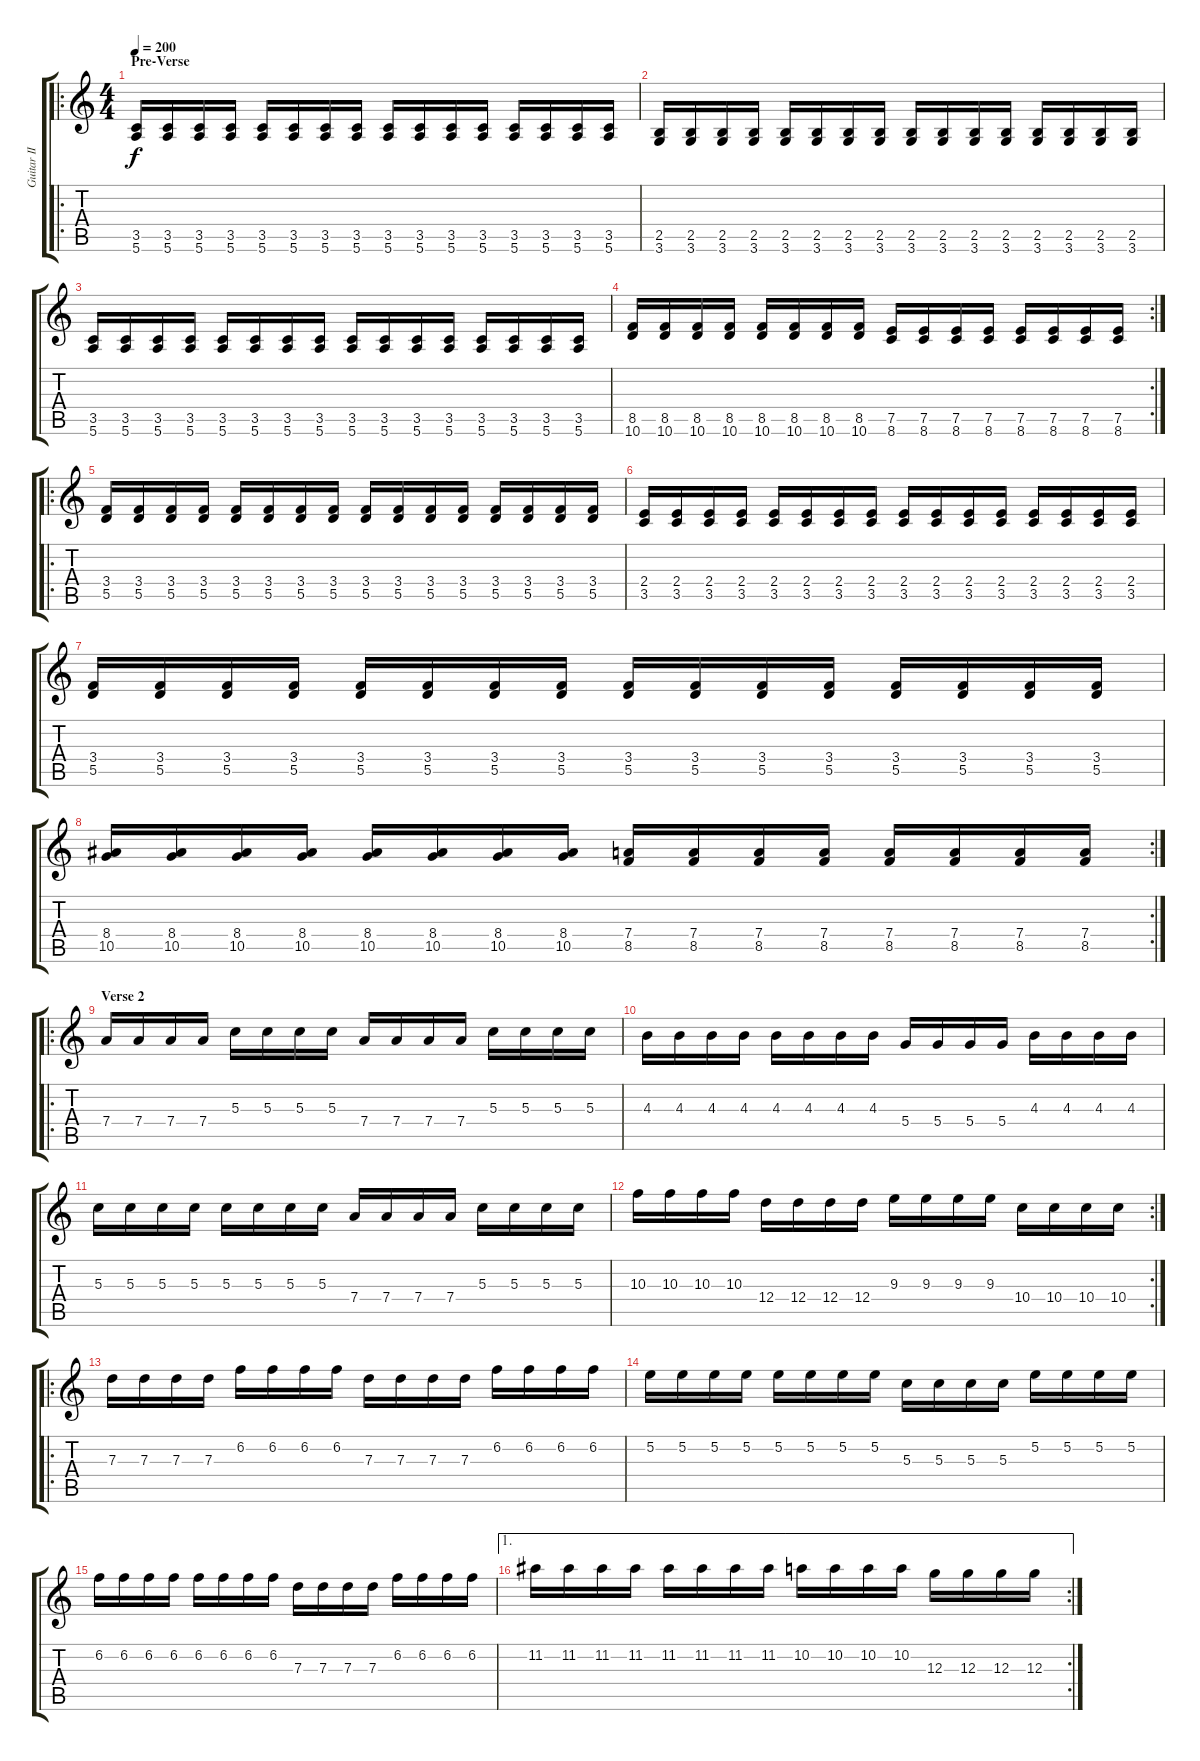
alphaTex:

\track ("Guitar II" "Guitar II") {instrument distortionguitar}
\staff {score tabs}
\tuning (E4 B3 G3 D3 A2 E2) {hide}
\ro
\ts (4 4)
\section ("" "Pre-Verse")
\tempo 200
\clef g2
\ks c
(3.5 5.6).16{dy f} (3.5 5.6).16 (3.5 5.6).16 (3.5 5.6).16 (3.5 5.6).16 (3.5 5.6).16 (3.5 5.6).16 (3.5 5.6).16 (3.5 5.6).16 (3.5 5.6).16 (3.5 5.6).16 (3.5 5.6).16 (3.5 5.6).16 (3.5 5.6).16 (3.5 5.6).16 (3.5 5.6).16 |
(2.5 3.6).16 (2.5 3.6).16 (2.5 3.6).16 (2.5 3.6).16 (2.5 3.6).16 (2.5 3.6).16 (2.5 3.6).16 (2.5 3.6).16 (2.5 3.6).16 (2.5 3.6).16 (2.5 3.6).16 (2.5 3.6).16 (2.5 3.6).16 (2.5 3.6).16 (2.5 3.6).16 (2.5 3.6).16 |
(3.5 5.6).16 (3.5 5.6).16 (3.5 5.6).16 (3.5 5.6).16 (3.5 5.6).16 (3.5 5.6).16 (3.5 5.6).16 (3.5 5.6).16 (3.5 5.6).16 (3.5 5.6).16 (3.5 5.6).16 (3.5 5.6).16 (3.5 5.6).16 (3.5 5.6).16 (3.5 5.6).16 (3.5 5.6).16 |
\rc 2
(8.5 10.6).16 (8.5 10.6).16 (8.5 10.6).16 (8.5 10.6).16 (8.5 10.6).16 (8.5 10.6).16 (8.5 10.6).16 (8.5 10.6).16 (7.5 8.6).16 (7.5 8.6).16 (7.5 8.6).16 (7.5 8.6).16 (7.5 8.6).16 (7.5 8.6).16 (7.5 8.6).16 (7.5 8.6).16 |
\ro
(3.4 5.5).16 (3.4 5.5).16 (3.4 5.5).16 (3.4 5.5).16 (3.4 5.5).16 (3.4 5.5).16 (3.4 5.5).16 (3.4 5.5).16 (3.4 5.5).16 (3.4 5.5).16 (3.4 5.5).16 (3.4 5.5).16 (3.4 5.5).16 (3.4 5.5).16 (3.4 5.5).16 (3.4 5.5).16 |
(2.4 3.5).16 (2.4 3.5).16 (2.4 3.5).16 (2.4 3.5).16 (2.4 3.5).16 (2.4 3.5).16 (2.4 3.5).16 (2.4 3.5).16 (2.4 3.5).16 (2.4 3.5).16 (2.4 3.5).16 (2.4 3.5).16 (2.4 3.5).16 (2.4 3.5).16 (2.4 3.5).16 (2.4 3.5).16 |
(3.4 5.5).16 (3.4 5.5).16 (3.4 5.5).16 (3.4 5.5).16 (3.4 5.5).16 (3.4 5.5).16 (3.4 5.5).16 (3.4 5.5).16 (3.4 5.5).16 (3.4 5.5).16 (3.4 5.5).16 (3.4 5.5).16 (3.4 5.5).16 (3.4 5.5).16 (3.4 5.5).16 (3.4 5.5).16 |
\rc 2
(8.4 10.5).16 (8.4 10.5).16 (8.4 10.5).16 (8.4 10.5).16 (8.4 10.5).16 (8.4 10.5).16 (8.4 10.5).16 (8.4 10.5).16 (7.4 8.5).16 (7.4 8.5).16 (7.4 8.5).16 (7.4 8.5).16 (7.4 8.5).16 (7.4 8.5).16 (7.4 8.5).16 (7.4 8.5).16 |
\ro
\section ("" "Verse 2")
7.4.16 7.4.16 7.4.16 7.4.16 5.3.16 5.3.16 5.3.16 5.3.16 7.4.16 7.4.16 7.4.16 7.4.16 5.3.16 5.3.16 5.3.16 5.3.16 |
4.3.16 4.3.16 4.3.16 4.3.16 4.3.16 4.3.16 4.3.16 4.3.16 5.4.16 5.4.16 5.4.16 5.4.16 4.3.16 4.3.16 4.3.16 4.3.16 |
5.3.16 5.3.16 5.3.16 5.3.16 5.3.16 5.3.16 5.3.16 5.3.16 7.4.16 7.4.16 7.4.16 7.4.16 5.3.16 5.3.16 5.3.16 5.3.16 |
\rc 2
10.3.16 10.3.16 10.3.16 10.3.16 12.4.16 12.4.16 12.4.16 12.4.16 9.3.16 9.3.16 9.3.16 9.3.16 10.4.16 10.4.16 10.4.16 10.4.16 |
\ro
7.3.16 7.3.16 7.3.16 7.3.16 6.2.16 6.2.16 6.2.16 6.2.16 7.3.16 7.3.16 7.3.16 7.3.16 6.2.16 6.2.16 6.2.16 6.2.16 |
5.2.16 5.2.16 5.2.16 5.2.16 5.2.16 5.2.16 5.2.16 5.2.16 5.3.16 5.3.16 5.3.16 5.3.16 5.2.16 5.2.16 5.2.16 5.2.16 |
6.2.16 6.2.16 6.2.16 6.2.16 6.2.16 6.2.16 6.2.16 6.2.16 7.3.16 7.3.16 7.3.16 7.3.16 6.2.16 6.2.16 6.2.16 6.2.16 |
\ae 1
\rc 2
11.2.16 11.2.16 11.2.16 11.2.16 11.2.16 11.2.16 11.2.16 11.2.16 10.2.16 10.2.16 10.2.16 10.2.16 12.3.16 12.3.16 12.3.16 12.3.16
